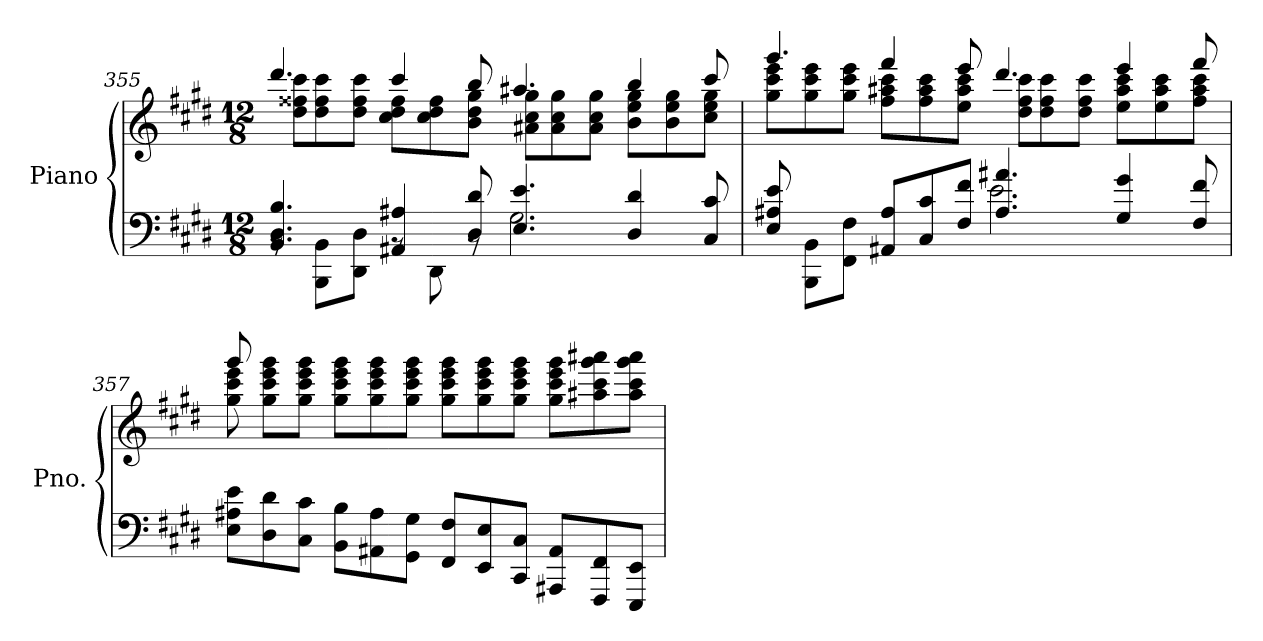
**kern	**kern
*part1	*part1
*staff2	*staff1
*I"Piano	*
*I'Pno.	*
*clefF4	*clefG2
*k[f#c#g#d#]	*k[f#c#g#d#]
*M12/8	*M12/8
=355	=355
*^	*^
4.BB/ 4.D#/ 4.B/	8rBB	4.ddd#/	8dd#\ 8ff##X\ 8ccc#\L
.	8BBB\ 8BB\L	.	8dd#\ 8ff##\ 8ccc#\
.	8DD#\ 8D#\J	.	8dd#\ 8ff##\ 8ccc#\J
4AA#X/ 4A#X/	8rBB	4ccc#/	8cc#\ 8dd#\ 8ff##\L
.	8DD#\	.	8cc#\ 8dd#\ 8ff##\
8D#/ 8d#/	8rBB	8bb/	8b\ 8dd#\ 8gg#\J
4.E/ 4.e/	2.G#\	4.aa#X/	8a#X\ 8cc#\ 8gg#\L
.	.	.	8a#\ 8cc#\ 8gg#\
.	.	.	8a#\ 8cc#\ 8gg#\J
4D#/ 4d#/	.	4bb/	8b\ 8ee\ 8gg#\L
.	.	.	8b\ 8ee\ 8gg#\
8C#/ 8c#/	.	8ccc#/	8cc#\ 8ee\ 8gg#\J
!!LO:LB:g=z	!!
=356	=356	=356	=356
8E/ 8A#X/ 8e/	2.ryy	4.ggg#/	8gg#\ 8ccc#\ 8eee\L
8BBB\ 8BB\L	.	.	8gg#\ 8ccc#\ 8eee\
8FF#\ 8F#\J	.	.	8gg#\ 8ccc#\ 8eee\J
8AA#X/ 8A#/L	.	4fff#/	8ff#\ 8aa#X\ 8ccc#\L
8C#/ 8c#/	.	.	8ff#\ 8aa#\ 8ccc#\
8F#/ 8f#/J	.	8eee/	8ee\ 8aa#\ 8ccc#\J
4.A#/ 4.a#X/	2.e\	4.ddd#/	8dd#\ 8ff#\ 8ccc#\L
.	.	.	8dd#\ 8ff#\ 8ccc#\
.	.	.	8dd#\ 8ff#\ 8ccc#\J
4G#/ 4g#/	.	4eee/	8ee\ 8aa#\ 8ccc#\L
.	.	.	8ee\ 8aa#\ 8ccc#\
8F#/ 8f#/	.	8fff#/	8ff#\ 8aa#\ 8ccc#\J
*v	*v	*	*
=357	=357	=357
8E\ 8A#X\ 8e\L	8ggg#/	8gg#\ 8ccc#\ 8eee\
8D#\ 8d#\	8gg#\ 8ccc#\ 8eee\ 8ggg#\L	8ryy
8C#\ 8c#\J	8gg#\ 8ccc#\ 8eee\ 8ggg#\J	4ryy
8BB\ 8B\L	8gg#\ 8ccc#\ 8eee\ 8ggg#\L	.
8AA#X\ 8A#\	8gg#\ 8ccc#\ 8eee\ 8ggg#\	1ryy
8GG#\ 8G#\J	8gg#\ 8ccc#\ 8eee\ 8ggg#\J	.
8FF#/ 8F#/L	8gg#\ 8ccc#\ 8eee\ 8ggg#\L	.
8EE/ 8E/	8gg#\ 8ccc#\ 8eee\ 8ggg#\	.
8CC#/ 8C#/J	8gg#\ 8ccc#\ 8eee\ 8ggg#\J	.
8AAA#X/ 8AA#/L	8gg#\ 8ccc#\ 8eee\ 8ggg#\L	.
8FFF#/ 8FF#/	8aa#X\ 8ccc#\ 8ggg#\ 8aaa#X\	.
8EEE/ 8EE/J	8aa#\ 8ccc#\ 8ggg#\ 8aaa#\J	.
*	*v	*v
=	=
*-	*-
